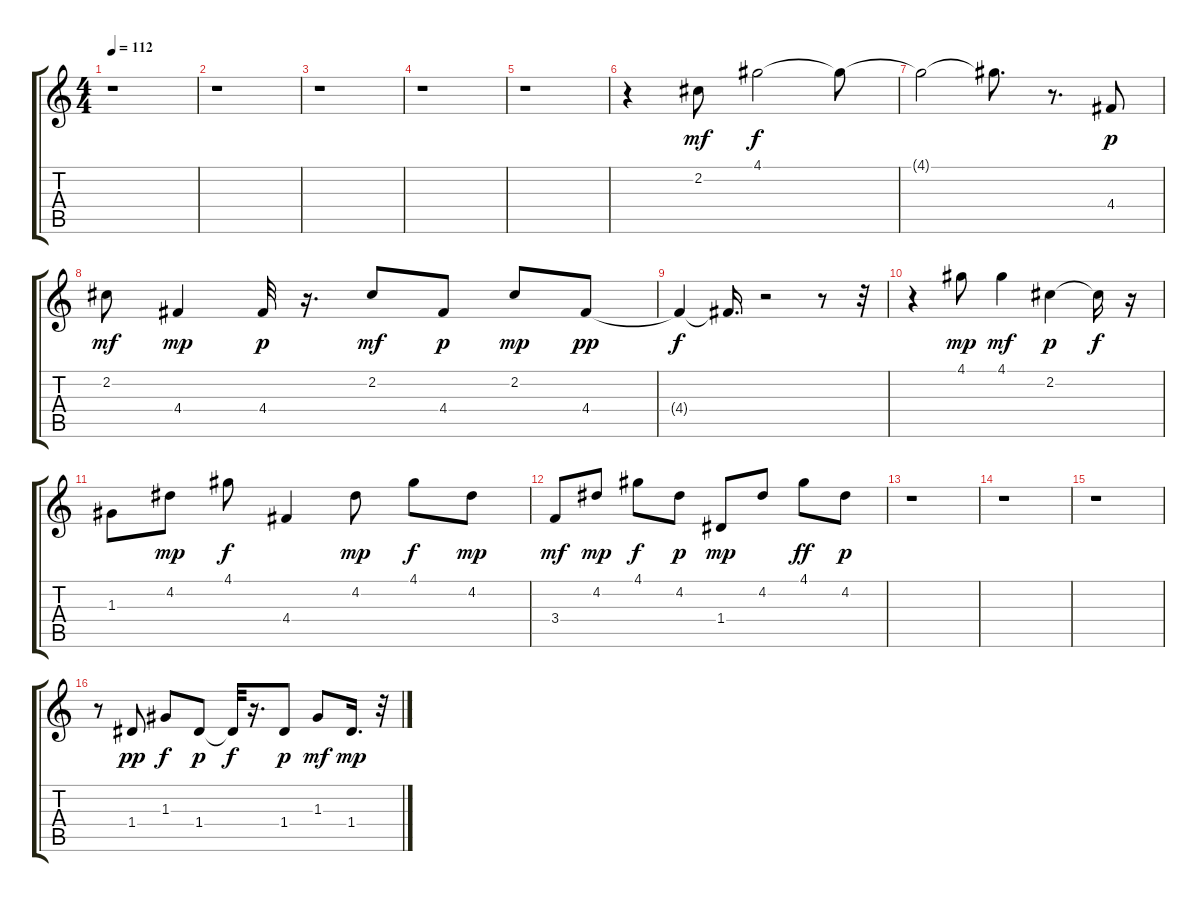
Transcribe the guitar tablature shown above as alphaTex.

\track "" {instrument electricguitarclean}
\staff {score tabs}
\tuning (E4 B3 G3 D3 A2 E2) {hide}
\ts (4 4)
\tempo 112
\clef g2
\ks c
r.1{dy mp} |
r.1 |
r.1 |
r.1 |
r.1 |
r.4 2.2.8{dy mf} 4.1.2{dy f} 4.1{t}.8 |
4.1{t}.2 4.1{t}.8{d} r.8{d} 4.4.8{dy p} |
2.2.8{dy mf} 4.4.4{dy mp} 4.4.32{dy p} r.16{d} 2.2.8{dy mf} 4.4.8{dy p} 2.2.8{dy mp} 4.4.8{dy pp} |
4.4{t}.4{dy f} 4.4{t}.16{d} r.2 r.8 r.32 |
r.4 4.1.8{dy mp} 4.1.4{dy mf} 2.2.4{dy p} 2.2{t}.16{dy f} r.16 |
1.3.8 4.2.8{dy mp} 4.1.8{dy f} 4.4.4 4.2.8{dy mp} 4.1.8{dy f} 4.2.8{dy mp} |
3.4.8{dy mf} 4.2.8{dy mp} 4.1.8{dy f} 4.2.8{dy p} 1.4.8{dy mp} 4.2.8 4.1.8{dy ff} 4.2.8{dy p} |
r.1 |
r.1 |
r.1 |
r.8 1.4.8{dy pp} 1.3.8{dy f} 1.4.8{dy p} 1.4{t}.32{dy f} r.16{d} 1.4.8{dy p} 1.3.8{dy mf} 1.4.16{d dy mp} r.32
